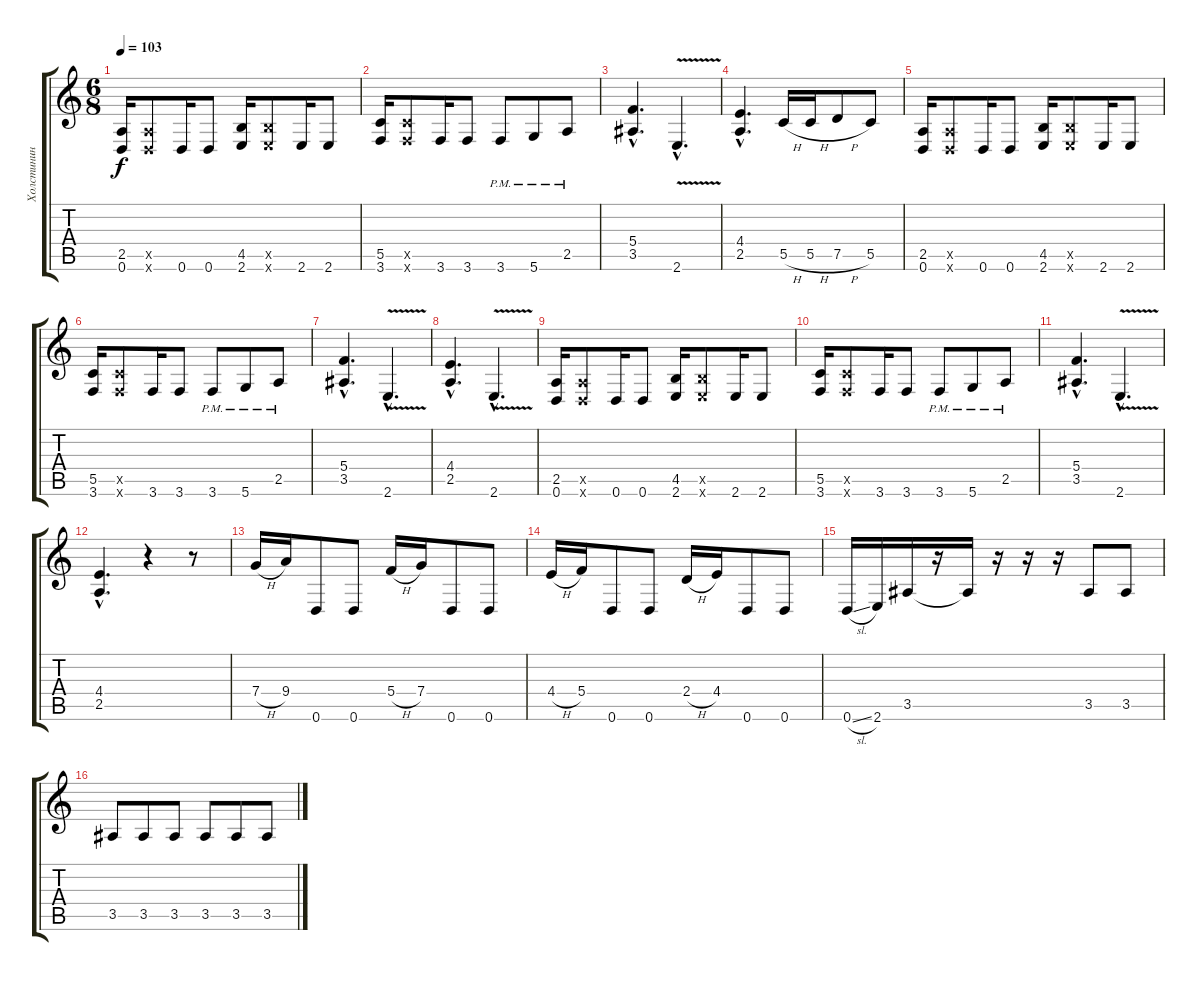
\track ("Холстинин " "Холстинин ") {instrument distortionguitar}
\staff {score tabs}
\tuning (D4 A3 F3 C3 G2 D2) {hide}
\ts (6 8)
\tempo 103
\clef g2
\ks c
(2.5 0.6).16{dy f} (2.5{x} 0.6{x}).8 0.6.16 0.6.8 (4.5 2.6).16 (4.5{x} 2.6{x}).8 2.6.16 2.6.8 |
(5.5 3.6).16 (5.5{x} 3.6{x}).8 3.6.16 3.6.8 3.6{pm}.8 5.6{pm}.8 2.5{pm}.8 |
(5.4{hac} 3.5{hac}).4{d} 2.6{v hac}.4{d} |
(4.4{hac} 2.5{hac}).4{d} 5.5{h}.16 5.5{h}.16 7.5{h}.8 5.5.8 |
(2.5 0.6).16 (2.5{x} 0.6{x}).8 0.6.16 0.6.8 (4.5 2.6).16 (4.5{x} 2.6{x}).8 2.6.16 2.6.8 |
(5.5 3.6).16 (5.5{x} 3.6{x}).8 3.6.16 3.6.8 3.6{pm}.8 5.6{pm}.8 2.5{pm}.8 |
(5.4{hac} 3.5{hac}).4{d} 2.6{v hac}.4{d} |
(4.4{hac} 2.5{hac}).4{d} 2.6{v hac}.4{d} |
(2.5 0.6).16 (2.5{x} 0.6{x}).8 0.6.16 0.6.8 (4.5 2.6).16 (4.5{x} 2.6{x}).8 2.6.16 2.6.8 |
(5.5 3.6).16 (5.5{x} 3.6{x}).8 3.6.16 3.6.8 3.6{pm}.8 5.6{pm}.8 2.5{pm}.8 |
(5.4{hac} 3.5{hac}).4{d} 2.6{v hac}.4{d} |
(4.4{hac} 2.5{hac}).4{d} r.4 r.8 |
7.4{h}.16{volume 8 instrument electricguitarmuted} 9.4.16 0.6.8 0.6.8 5.4{h}.16 7.4.16 0.6.8 0.6.8 |
4.4{h}.16 5.4.16 0.6.8 0.6.8 2.4{h}.16 4.4.16 0.6.8 0.6.8 |
0.6{sl}.16 2.6.16 3.5.16 r.16 3.5{t}.16 r.16 r.16 r.16 3.5.8 3.5.8 |
3.5.8 3.5.8 3.5.8 3.5.8 3.5.8 3.5.8
